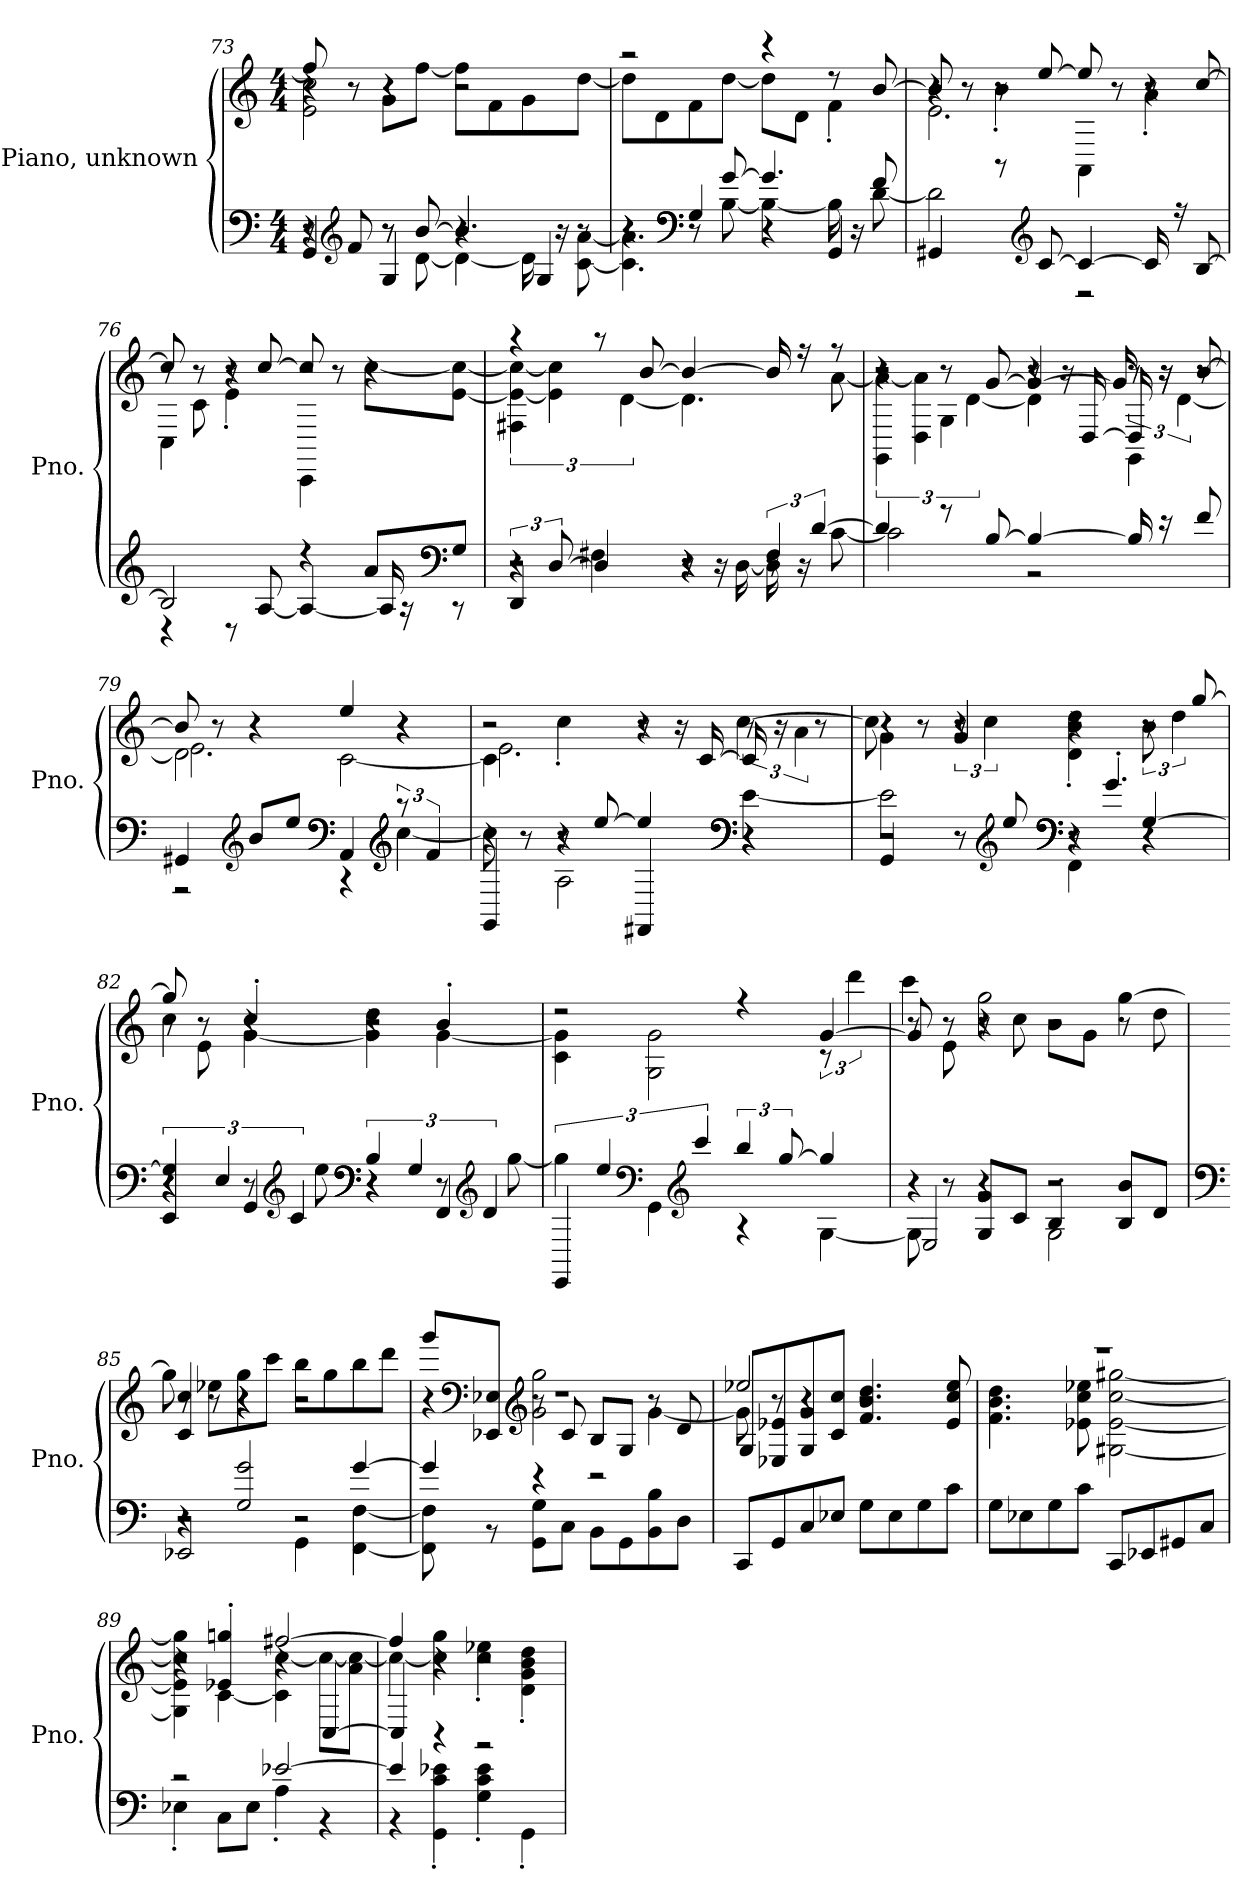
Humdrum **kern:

**kern	**kern
*part1	*part1
*staff2	*staff1
*I"Piano, unknown	*
*I'Pno.	*
*clefF4	*clefG2
*k[]	*k[]
*M4/4	*M4/4
=73	=73
*^	*^
*	*^	*	*^
8r	4r	4GG/	8ff/]	4r	2e\ 2cc\
*clefG2	*	*	*	*	*
8f/	.	.	8r	.	.
8r	8r	4G/	4r	8g\L	.
[8b/	[8d\	.	.	[8ff\J	.
4.b/]	4d\_	4r	2r	8ff\L]	2r
.	.	.	.	8f\	.
.	16d\]	4G/	.	8g\	.
.	16r	.	.	.	.
8r	[8c\ [8a\	.	.	[8dd\J	.
*	*	*	*	*v	*v
!!LO:LB:g=z
=74	=74	=74	=74	=74
4r	4.c\] 4.a\]	4r	2r	8dd\L]
.	.	.	.	8d\
*clefF4	*	*	*	*
8r	.	4G/	.	8f\
[8g/	[8B\	.	.	[8dd\J
4.g/]	4B\_	4r	4r	8dd\L]
.	.	.	.	8d\J
.	16B\]	4GG/	8r	4f'\
.	16r	.	.	.
8f/	[8d\	.	[8b/	.
*	*v	*v	*	*
=75	=75	=75	=75
*	*	*	*^
4GG#X/	2d\]	8b/]	4r	2.e\
.	.	8r	.	.
8r	.	8r	4b'\	.
*clefG2	*	*	*	*
[8c/	.	[8ee/	.	.
4c/_	2r	8ee/]	4AA\	.
.	.	8r	.	.
16c/]	.	8r	4a'\	4r
16r	.	.	.	.
[8B/	.	[8cc/	.	.
=76	=76	=76	=76	=76
2B/]	4r	8cc/]	8r	4C\
.	.	8r	8c\	.
.	8r	8r	4e'\	4r
.	[8A/	[8cc/	.	.
4r	4A/_	8cc/]	4CC\	2r
.	.	8r	.	.
8a/L	16A/]	4r	[8cc\L	.
.	16r	.	.	.
*clefF4	*	*	*	*
8G/J	8r	.	[8e\ 8cc\_J	.
*	*	*	*v	*v
!!LO:LB:g=z
=77	=77	=77	=77
*	*^	*	*
6DD/	4r	2r	4r	6F#X\ 6e\_ 6cc\_
[12D/	.	.	.	6e\] 6cc\]
4D/]	4F#X\	.	8r	.
.	.	.	.	[6d\
.	.	.	[8b/	.
4r	8r	4r	4b/_	4.d\]
.	16r	.	.	.
.	[16D\	.	.	.
12r	16D\]	4F#/	16b/]	.
.	16r	.	16r	.
[6d/	.	.	.	.
.	[8c\	.	8r	[8a\
*	*v	*v	*	*
=78	=78	=78	=78
*	*	*^	*^
4d/]	2c\]	2r	6GG\ 6a\_	4r	4r
.	.	.	6D\ 6a\]	.	.
8r	.	.	.	8r	4G\
.	.	.	[6d\	.	.
[8B/	.	.	.	[8g/	.
4B/_	2r	8r	4d\]	4g/_	4r
.	.	16r	.	.	.
.	.	[16D/	.	.	.
16B/]	.	16D/]	12r	16g/]	4GG\
16r	.	16r	.	16r	.
.	.	.	[6d\	.	.
8f/	.	[8b/	.	8r	.
*	*	*	*	*v	*v
!!LO:PB:g=z
=79	=79	=79	=79	=79
4GG#X/	2r	8b/]	2d\]	2.e\
.	.	8r	.	.
*clefG2	*	*	*	*
8b/L	.	4r	.	.
8ee/J	.	.	.	.
*clefF4	*	*	*	*
4AA/	4r	4ee/	[2c\	.
*clefG2	*	*	*	*
12r	[4cc\	4r	.	4r
6f/	.	.	.	.
=80	=80	=80	=80	=80
*	*^	*	*	*
4GG/	8cc\]	4r	2r	4c\]	2.e\
.	8r	.	.	.	.
4r	2A\	8r	.	4cc'\	.
.	.	[8ee/	.	.	.
4FF#X/	.	4ee/]	8r	4r	.
.	.	.	16r	.	.
.	.	.	[16c/	.	.
*clefF4	*	*	*	*	*
4r	[4e\	4r	16c/]	12r	[4cc\
.	.	.	16r	.	.
.	.	.	.	6a\	.
.	.	.	8r	.	.
=81	=81	=81	=81	=81	=81
4GG/	2e\]	2r	4r	4g\	8cc\]
.	.	.	.	.	8r
8r	.	.	4g/	12r	4r
.	.	.	.	6cc\	.
*clefG2	*	*	*	*	*
8ee/	.	.	.	.	.
*clefF4	*	*	*	*	*
4r	4FF\	8r	4r	4d\' 4b\' 4dd\'	2r
.	.	4.g'/	.	.	.
[4G/	4r	.	8r	12b\	.
.	.	.	.	6dd\	.
.	.	.	[8gg/	.	.
!!LO:LB:g=z	!!	!!
=82	=82	=82	=82	=82	=82
6EE/ 6G/]	4r	4r	8gg/]	8r	4cc\
.	.	.	8r	8e\	.
6E/	.	.	.	.	.
.	8r	4GG/	4cc'/	[4g\	4r
*clefG2	*	*	*	*	*
6c/	.	.	.	.	.
.	8ee\	.	.	.	.
*clefF4	*	*	*	*	*
6B/	4r	4r	4r	4g\] 4dd\	2r
6G/	.	.	.	.	.
.	8r	4FF/	4b'/	[4g\	.
*clefG2	*	*	*	*	*
6d/	.	.	.	.	.
.	[8gg\	.	.	.	.
*	*v	*v	*	*	*
*	*	*	*v	*v
=83	=83	=83	=83
6EE/	4gg\]	2r	4c\ 4g\]
6ee/	.	.	.
*clefF4	*	*	*
.	4GG\	.	2G\ 2g\
*clefG2	*	*	*
6ccc/	.	.	.
6bb/	4r	4r	.
[12gg/	.	.	.
4gg/]	[4G\	[4g/	12r
.	.	.	6ddd\
=84	=84	=84	=84
*	*^	*	*^
4r	8G\]	2E/	8g/]	8r	4ccc\
.	8r	.	8r	8e\	.
8G/ 8g/L	4r	.	4r	8r	2gg\
8c/J	.	.	.	8cc\	.
4B'/	2G\	2r	2r	8b\L	.
.	.	.	.	8g\J	.
8B/ 8b/L	.	.	.	8r	[4gg\
8d/J	.	.	.	8dd\	.
!!LO:LB:g=z	!!	!!
=85	=85	=85	=85	=85	=85
*clefF4	*	*	*	*	*
4r	2r	2EE-X/	4c/ 4cc/	8r	8gg\]
.	.	.	.	8ee-X\L	8r
2G/ 2g/	.	.	4r	8gg\	4r
.	.	.	.	8ccc\J	.
.	4GG\	2r	2r	8bb\L	2r
.	.	.	.	8gg\	.
[4g/	[4FF\ [4F\	.	.	8bb\	.
.	.	.	.	8ddd\J	.
*	*v	*v	*	*	*
=86	=86	=86	=86	=86
4g/]	8FF\] 8F\]	1r	4r	8ggg/L
*	*	*clefF4	*	*
.	8r	.	.	8EE-X/ 8E-X/J
*	*	*clefG2	*	*
4r	8GG\ 8G\L	.	2g\ 2gg\	8r
.	8C\J	.	.	8c/
2r	8BB\L	.	.	8B/L
.	8GG\	.	.	8G/J
.	8BB\ 8B\	.	[4g\	8r
.	8D\J	.	.	8d/
*v	*v	*	*	*
=87	=87	=87	=87
8CC/L	2ee-X/	8g\]	8G/L
8GG/	.	8r	8E-X/ 8e-X/
8C/	.	4r	8G/ 8g/
8E-X/J	.	.	8c/ 8cc/J
8G\L	2r	2r	4.f/ 4.b/ 4.dd/
8E-\	.	.	.
8G\	.	.	.
8c\J	.	.	8e-/ 8cc/ 8ee-/
*	*	*v	*v
!!LO:LB:g=z
=88	=88	=88
8G\L	1r	4.f\ 4.b\ 4.dd\
8E-X\	.	.
8G\	.	.
8c\J	.	8e-X\ 8cc\ 8ee-X\
8CC/L	.	[2G#X\ [2e-\ [2cc\ [2gg#X\
8EE-X/	.	.
8GG#X/	.	.
8C/J	.	.
=89	=89	=89
*^	*	*^
2r	4E-X'\	4r	4G#\] 4e-\] 4cc\] 4gg#\]	2r
.	8C\L	4e-X/' 4ggn/'	[4c\	.
.	8E-\J	.	.	.
[2e-X/	4A'\	[2ff#X/	4c\] [4cc\	4r
.	4r	.	8cc\L_	[4C/
.	.	.	8a\ 8cc\_J	.
=90	=90	=90	=90	=90
4e-/]	4r	4ff#/]	4cc\_	4C/]
4r	4GG\' 4c\' 4e-X\'	4r	4cc\] 4gg\	4r
2r	4G\' 4c\' 4e-\'	2r	4cc\' 4ee-X\'	2r
.	4GG'\	.	4d\' 4g\' 4b\' 4dd\'	.
*v	*v	*	*	*
*	*v	*v	*v
=	=
*-	*-
